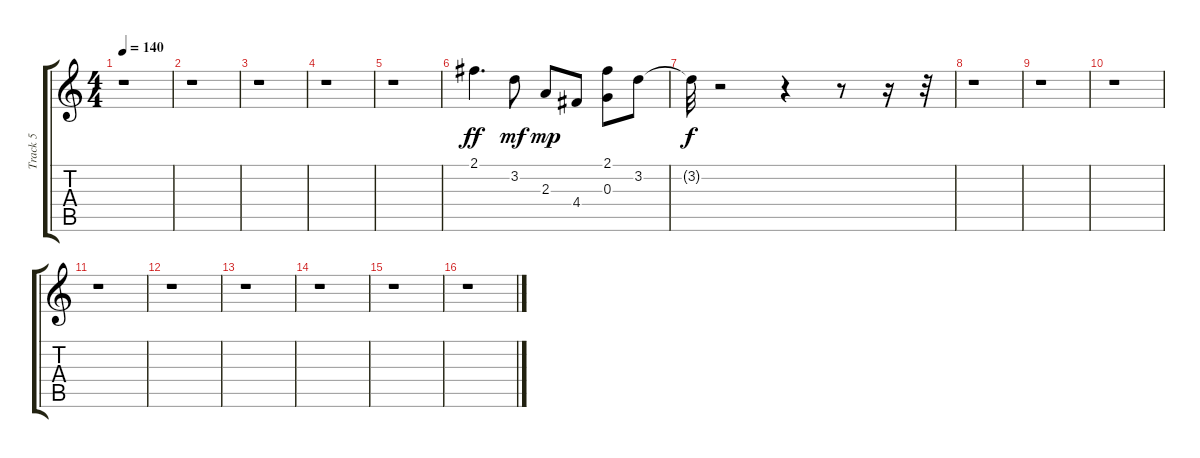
\track ("Track 5" "Track 5") {instrument acousticguitarsteel}
\staff {score tabs}
\tuning (E4 B3 G3 D3 A2 E2) {hide}
\ts (4 4)
\tempo 140
\clef g2
\ks c
r.1{dy ff} |
r.1 |
r.1 |
r.1 |
r.1 |
2.1.4{d} 3.2.8{dy mf} 2.3.8{dy mp} 4.4.8 (2.1 0.3).8 3.2.8 |
3.2{t}.32{dy f} r.2 r.4 r.8 r.16 r.32 |
r.1 |
r.1 |
r.1 |
r.1 |
r.1 |
r.1 |
r.1 |
r.1 |
r.1
